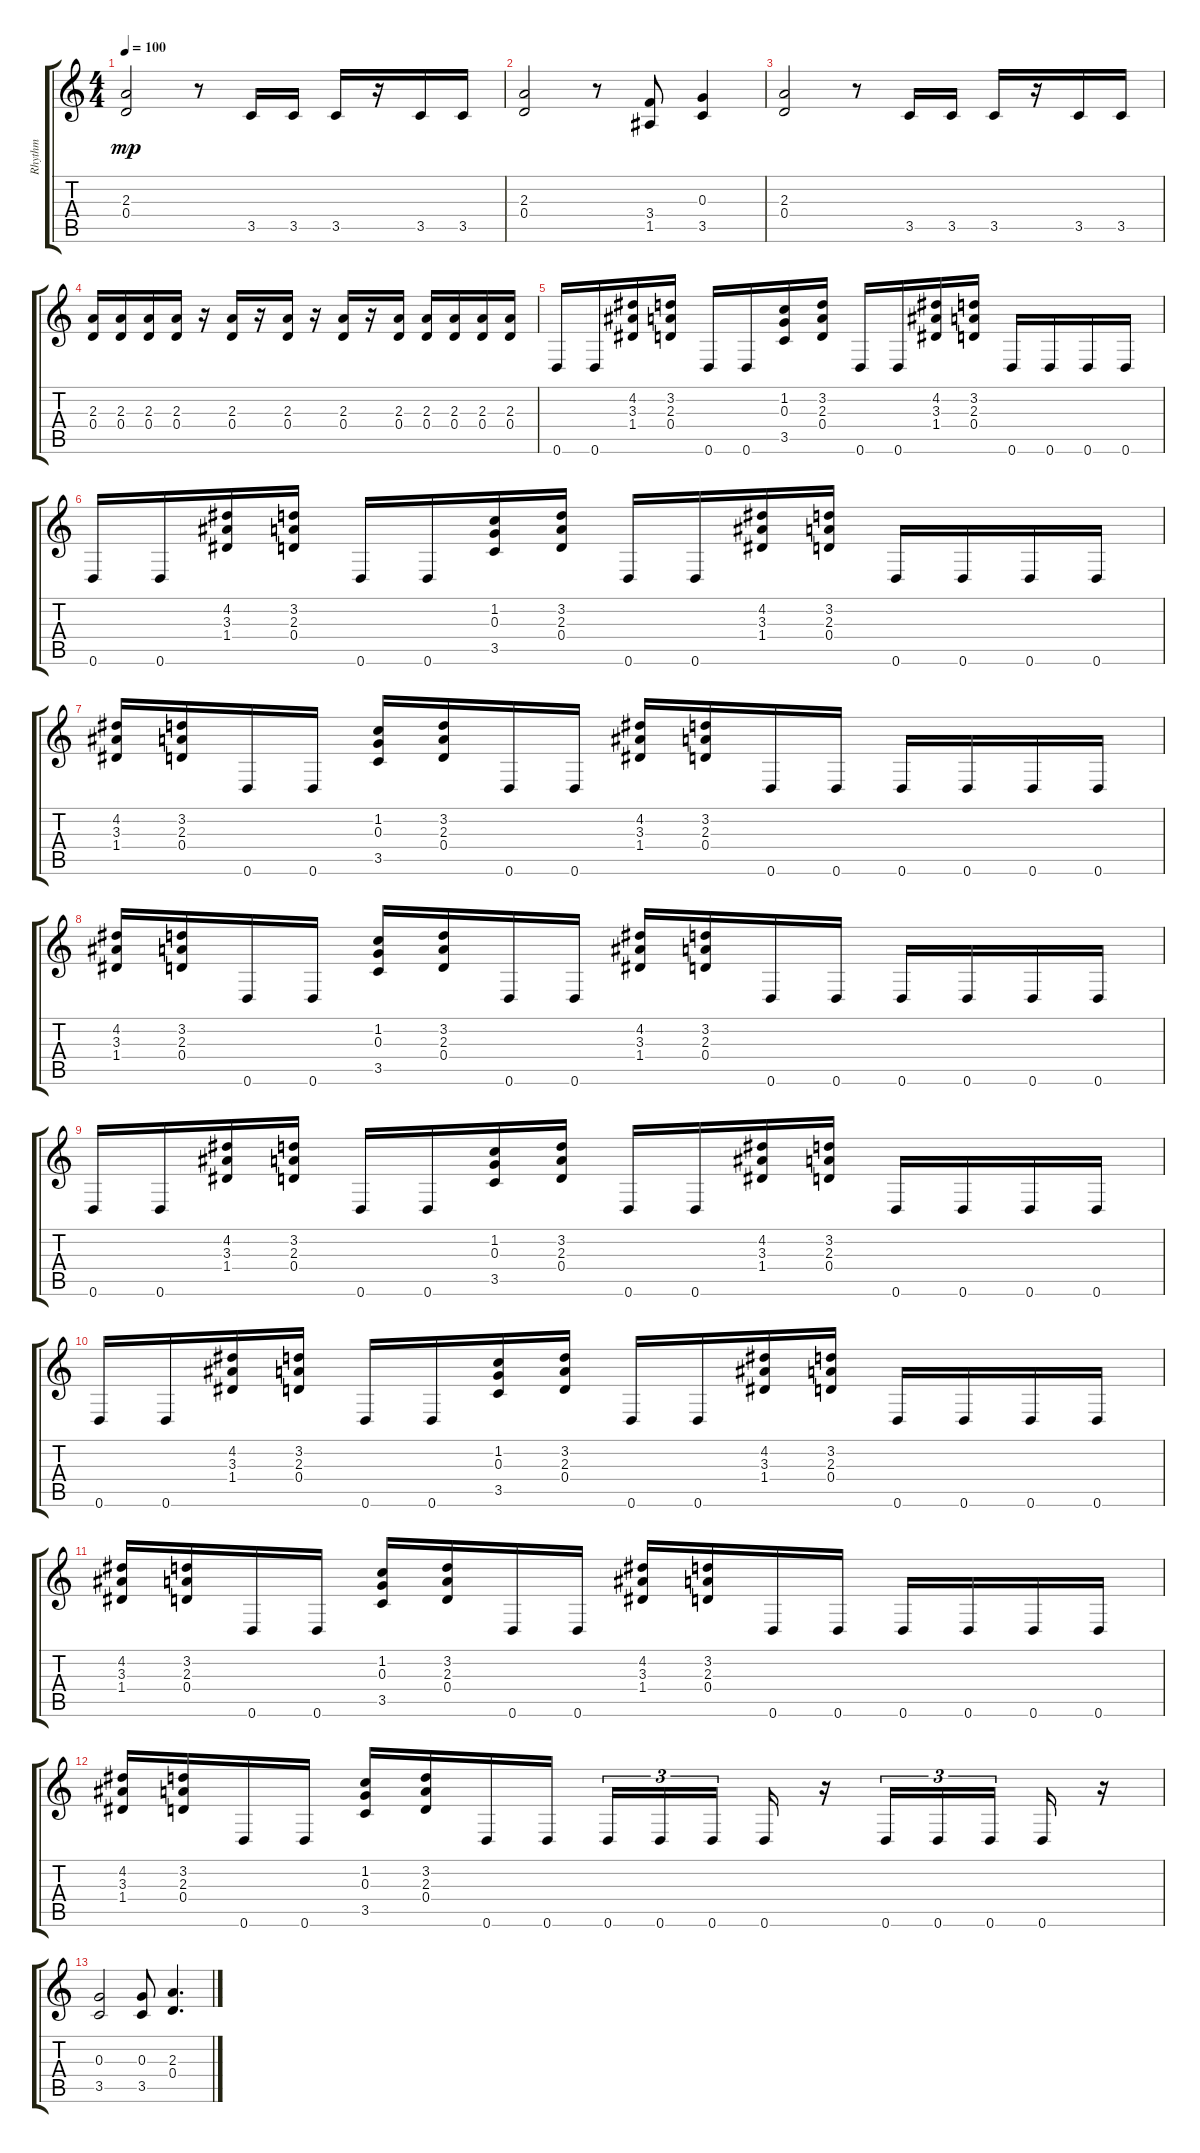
\track ("Rhythm" "Rhythm") {instrument distortionguitar}
\staff {score tabs}
\tuning (E4 B3 G3 D3 A2 D2) {hide}
\ts (4 4)
\tempo 100
\clef g2
\ks c
(2.3 0.4).2{dy mp} r.8 3.5.16 3.5.16 3.5.16 r.16 3.5.16 3.5.16 |
(2.3 0.4).2 r.8 (3.4 1.5).8 (0.3 3.5).4 |
(2.3 0.4).2 r.8 3.5.16 3.5.16 3.5.16 r.16 3.5.16 3.5.16 |
(2.3 0.4).16 (2.3 0.4).16 (2.3 0.4).16 (2.3 0.4).16 r.16 (2.3 0.4).16 r.16 (2.3 0.4).16 r.16 (2.3 0.4).16 r.16 (2.3 0.4).16 (2.3 0.4).16 (2.3 0.4).16 (2.3 0.4).16 (2.3 0.4).16 |
0.6.16 0.6.16 (4.2 3.3 1.4).16 (3.2 2.3 0.4).16 0.6.16 0.6.16 (1.2 0.3 3.5).16 (3.2 2.3 0.4).16 0.6.16 0.6.16 (4.2 3.3 1.4).16 (3.2 2.3 0.4).16 0.6.16 0.6.16 0.6.16 0.6.16 |
0.6.16 0.6.16 (4.2 3.3 1.4).16 (3.2 2.3 0.4).16 0.6.16 0.6.16 (1.2 0.3 3.5).16 (3.2 2.3 0.4).16 0.6.16 0.6.16 (4.2 3.3 1.4).16 (3.2 2.3 0.4).16 0.6.16 0.6.16 0.6.16 0.6.16 |
(4.2 3.3 1.4).16 (3.2 2.3 0.4).16 0.6.16 0.6.16 (1.2 0.3 3.5).16 (3.2 2.3 0.4).16 0.6.16 0.6.16 (4.2 3.3 1.4).16 (3.2 2.3 0.4).16 0.6.16 0.6.16 0.6.16 0.6.16 0.6.16 0.6.16 |
(4.2 3.3 1.4).16 (3.2 2.3 0.4).16 0.6.16 0.6.16 (1.2 0.3 3.5).16 (3.2 2.3 0.4).16 0.6.16 0.6.16 (4.2 3.3 1.4).16 (3.2 2.3 0.4).16 0.6.16 0.6.16 0.6.16 0.6.16 0.6.16 0.6.16 |
0.6.16 0.6.16 (4.2 3.3 1.4).16 (3.2 2.3 0.4).16 0.6.16 0.6.16 (1.2 0.3 3.5).16 (3.2 2.3 0.4).16 0.6.16 0.6.16 (4.2 3.3 1.4).16 (3.2 2.3 0.4).16 0.6.16 0.6.16 0.6.16 0.6.16 |
0.6.16 0.6.16 (4.2 3.3 1.4).16 (3.2 2.3 0.4).16 0.6.16 0.6.16 (1.2 0.3 3.5).16 (3.2 2.3 0.4).16 0.6.16 0.6.16 (4.2 3.3 1.4).16 (3.2 2.3 0.4).16 0.6.16 0.6.16 0.6.16 0.6.16 |
(4.2 3.3 1.4).16 (3.2 2.3 0.4).16 0.6.16 0.6.16 (1.2 0.3 3.5).16 (3.2 2.3 0.4).16 0.6.16 0.6.16 (4.2 3.3 1.4).16 (3.2 2.3 0.4).16 0.6.16 0.6.16 0.6.16 0.6.16 0.6.16 0.6.16 |
(4.2 3.3 1.4).16 (3.2 2.3 0.4).16 0.6.16 0.6.16 (1.2 0.3 3.5).16 (3.2 2.3 0.4).16 0.6.16 0.6.16 0.6.16{tu (3 2)} 0.6.16{tu (3 2)} 0.6.16{tu (3 2)} 0.6.16 r.16 0.6.16{tu (3 2)} 0.6.16{tu (3 2)} 0.6.16{tu (3 2)} 0.6.16 r.16 |
(0.3 3.5).2 (0.3 3.5).8 (2.3 0.4).4{d}
